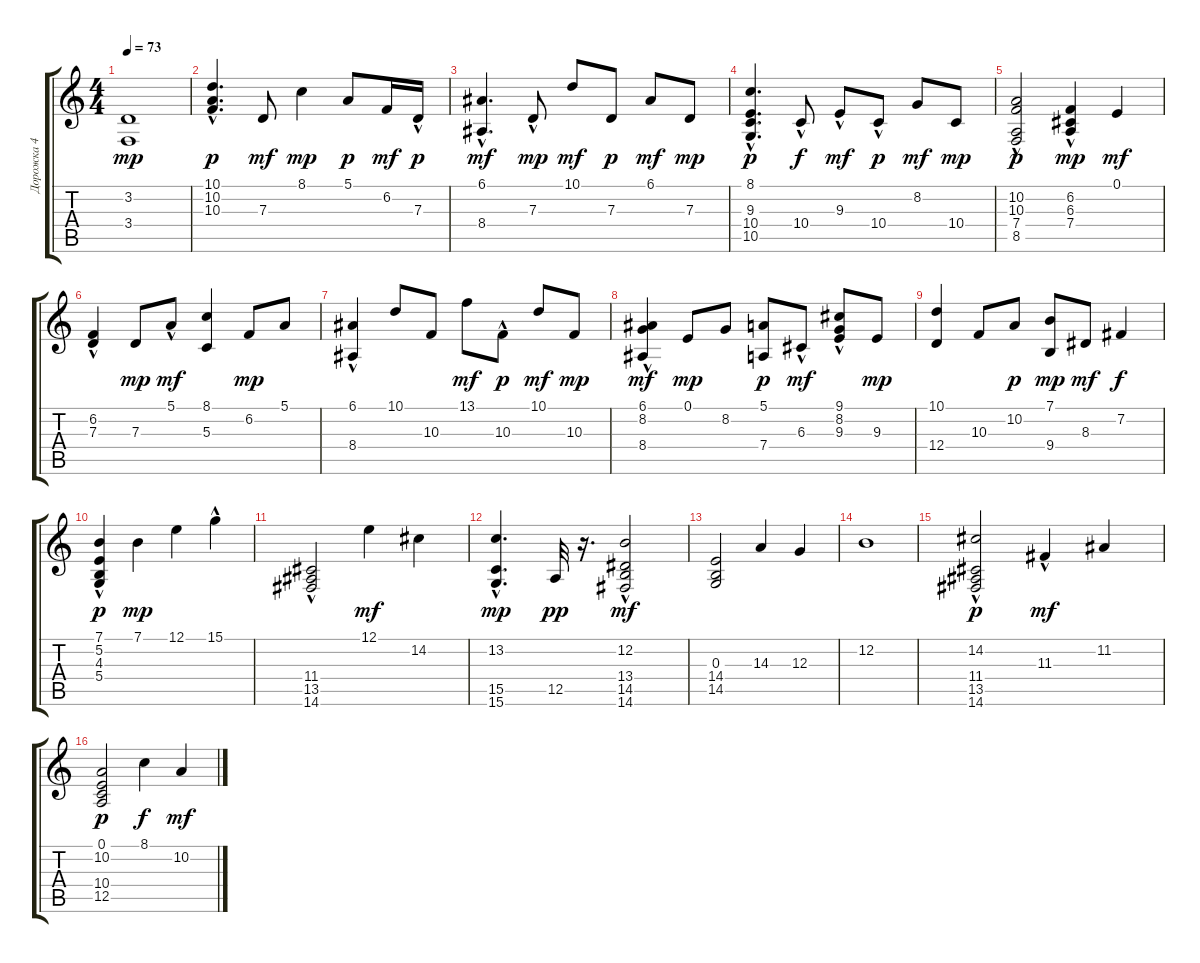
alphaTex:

\track ("Дорожка 4" "Дорожка 4") {instrument fx4atmosphere}
\staff {score tabs}
\tuning (E4 B3 G3 D3 A2 E2) {hide}
\ts (4 4)
\tempo 73
\clef g2
\ks c
(3.2 3.4).1{dy mp} |
(10.1 10.2 10.3{hac}).4{d dy p} 7.3.8{dy mf} 8.1.4{dy mp} 5.1.8{dy p} 6.2.16{dy mf} 7.3{hac}.16{dy p} |
(6.1 8.4{hac}).4{d dy mf} 7.3{hac}.8{dy mp} 10.1.8{dy mf} 7.3.8{dy p} 6.1.8{dy mf} 7.3.8{dy mp} |
(8.1 9.3{hac} 10.4 10.5).4{d dy p} 10.4{hac}.8{dy f} 9.3{hac}.8{dy mf} 10.4{hac}.8{dy p} 8.2.8{dy mf} 10.4.8{dy mp} |
(10.2 10.3{hac} 7.4{hac} 8.5).2{dy p} (6.2 6.3{hac} 7.4{hac}).4{dy mp} 0.1.4{dy mf} |
(6.2 7.3{hac}).4 7.3.8{dy mp} 5.1{hac}.8{dy mf} (8.1 5.3).4 6.2.8{dy mp} 5.1.8 |
(6.1 8.4{hac}).4 10.1.8 10.3.8 13.1.8{dy mf} 10.3{hac}.8{dy p} 10.1.8{dy mf} 10.3.8{dy mp} |
(6.1{hac} 8.2 8.4).4{dy mf} 0.1.8{dy mp} 8.2.8 (5.1 7.4).8{dy p} 6.3{hac}.8{dy mf} (9.1 8.2 9.3{hac}).8 9.3.8{dy mp} |
(10.1 12.4).4 10.3.8 10.2.8{dy p} (7.1 9.4).8{dy mp} 8.3.8{dy mf} 7.2.4{dy f} |
(7.1 5.2 4.3{hac} 5.4{hac}).4{dy p} 7.1.4{dy mp} 12.1.4 15.1{hac}.4 |
(11.4{hac} 13.5{hac} 14.6{hac}).2 12.1.4{dy mf} 14.2.4 |
(13.2 15.5{hac} 15.6{hac}).4{d dy mp} 12.5.32{dy pp} r.16{d} (12.2 13.4{hac} 14.5{hac} 14.6{hac}).2{dy mf} |
(0.3 14.4 14.5).2 14.3.4 12.3.4 |
12.2.1 |
(14.2 11.4{hac} 13.5{hac} 14.6).2{dy p} 11.3{hac}.4{dy mf} 11.2.4 |
(0.1 10.2 10.4 12.5).2{dy p} 8.1.4{dy f} 10.2.4{dy mf}
